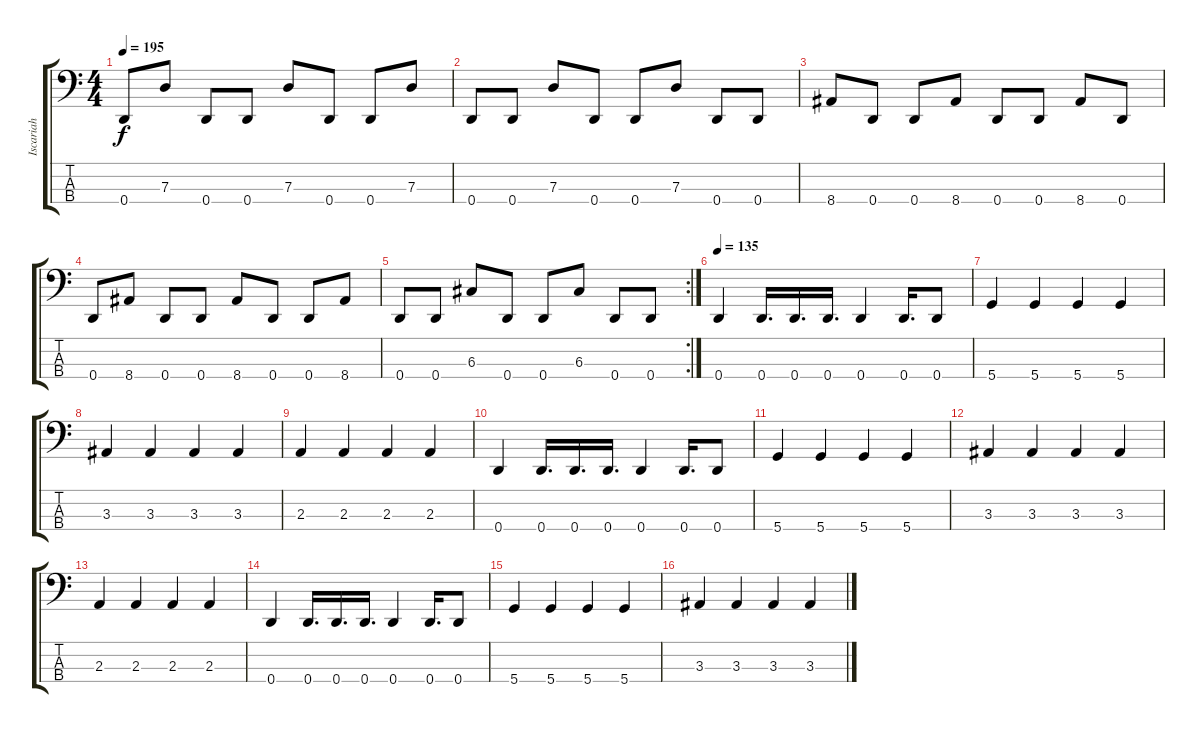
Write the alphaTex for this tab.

\track ("Iscariah" "Iscariah") {instrument electricbassfinger}
\staff {score tabs}
\tuning (F2 C2 G1 D1) {hide}
\ts (4 4)
\tempo 195
\clef f4
\ks c
0.4.8{dy f} 7.3.8 0.4.8 0.4.8 7.3.8 0.4.8 0.4.8 7.3.8 |
0.4.8 0.4.8 7.3.8 0.4.8 0.4.8 7.3.8 0.4.8 0.4.8 |
8.4.8 0.4.8 0.4.8 8.4.8 0.4.8 0.4.8 8.4.8 0.4.8 |
0.4.8 8.4.8 0.4.8 0.4.8 8.4.8 0.4.8 0.4.8 8.4.8 |
\rc 2
0.4.8 0.4.8 6.3.8 0.4.8 0.4.8 6.3.8 0.4.8 0.4.8 |
\tempo 135
0.4.4 0.4.16{d} 0.4.16{d} 0.4.16{d} 0.4.4 0.4.16{d} 0.4.8 |
5.4.4 5.4.4 5.4.4 5.4.4 |
3.3.4 3.3.4 3.3.4 3.3.4 |
2.3.4 2.3.4 2.3.4 2.3.4 |
0.4.4 0.4.16{d} 0.4.16{d} 0.4.16{d} 0.4.4 0.4.16{d} 0.4.8 |
5.4.4 5.4.4 5.4.4 5.4.4 |
3.3.4 3.3.4 3.3.4 3.3.4 |
2.3.4 2.3.4 2.3.4 2.3.4 |
0.4.4 0.4.16{d} 0.4.16{d} 0.4.16{d} 0.4.4 0.4.16{d} 0.4.8 |
5.4.4 5.4.4 5.4.4 5.4.4 |
3.3.4 3.3.4 3.3.4 3.3.4
